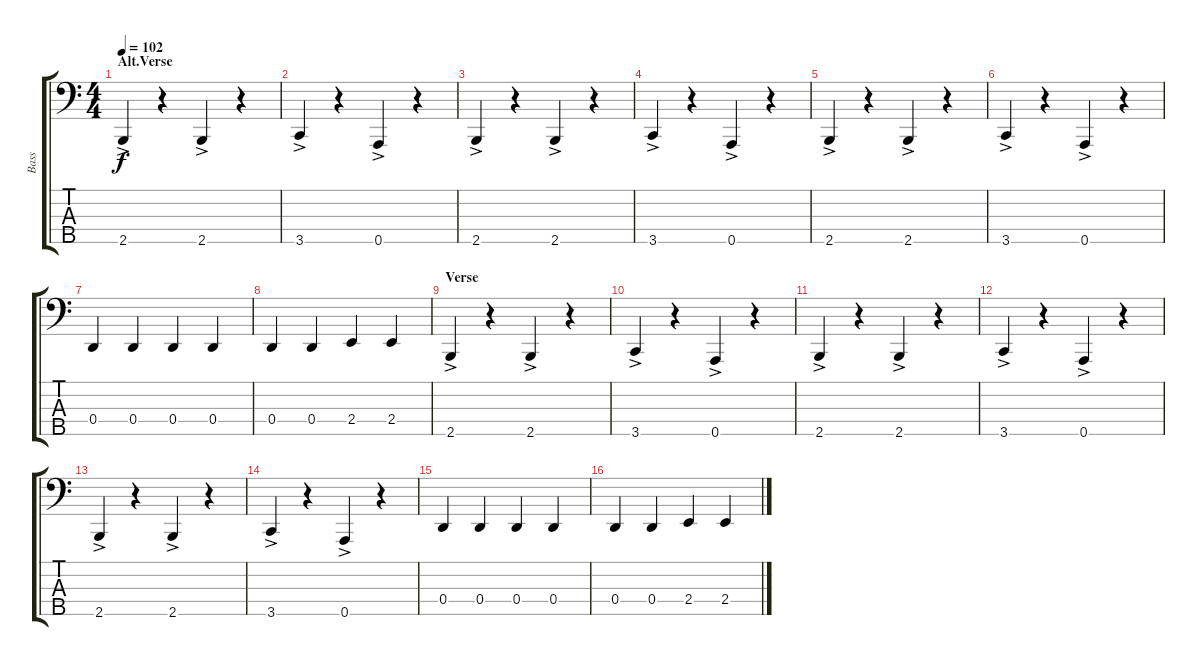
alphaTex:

\track ("Bass" "Bass") {instrument electricbassfinger}
\staff {score tabs}
\tuning (F2 C2 G1 D1 A0) {hide}
\ts (4 4)
\section ("" "Alt.Verse")
\tempo 102
\clef f4
\ks c
2.5{ac}.4{dy f} r.4 2.5{ac}.4 r.4 |
3.5{ac}.4 r.4 0.5{ac}.4 r.4 |
2.5{ac}.4 r.4 2.5{ac}.4 r.4 |
3.5{ac}.4 r.4 0.5{ac}.4 r.4 |
2.5{ac}.4 r.4 2.5{ac}.4 r.4 |
3.5{ac}.4 r.4 0.5{ac}.4 r.4 |
0.4.4 0.4.4 0.4.4 0.4.4 |
0.4.4 0.4.4 2.4.4 2.4.4 |
\section ("" "Verse")
2.5{ac}.4 r.4 2.5{ac}.4 r.4 |
3.5{ac}.4 r.4 0.5{ac}.4 r.4 |
2.5{ac}.4 r.4 2.5{ac}.4 r.4 |
3.5{ac}.4 r.4 0.5{ac}.4 r.4 |
2.5{ac}.4 r.4 2.5{ac}.4 r.4 |
3.5{ac}.4 r.4 0.5{ac}.4 r.4 |
0.4.4 0.4.4 0.4.4 0.4.4 |
0.4.4 0.4.4 2.4.4 2.4.4
